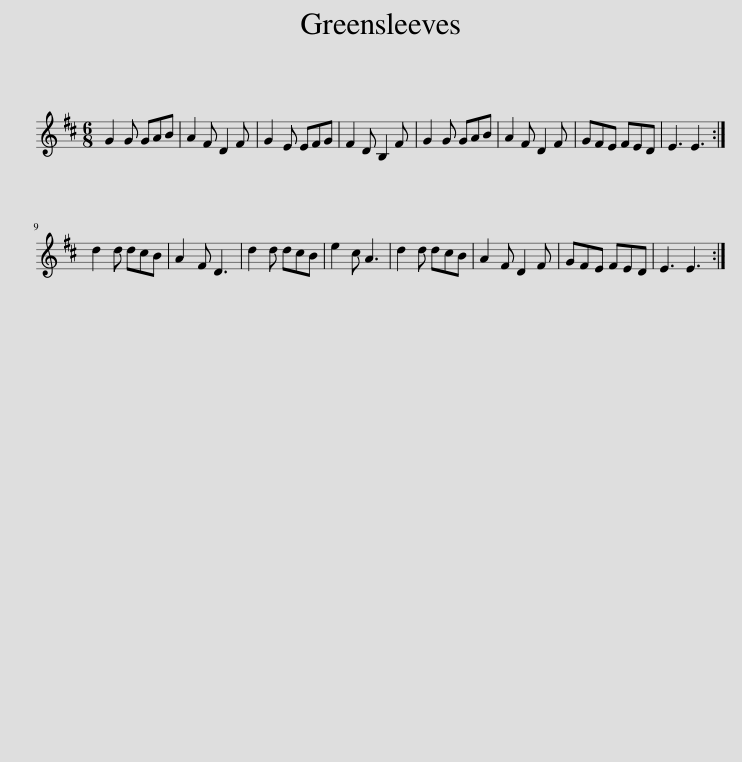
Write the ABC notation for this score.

X:1
L:1/8
M:6/8
I:linebreak $
K:D
V:1 treble
V:1
 G2 G GAB | A2 F D2 F | G2 E EFG | F2 D B,2 F | G2 G GAB | %5
 A2 F D2 F | GFE FED | E3 E3 :|$ d2 d dcB | A2 F D3 | %10
 d2 d dcB | e2 c A3 | d2 d dcB | A2 F D2 F | GFE FED | %15
 E3 E3 :| %16
